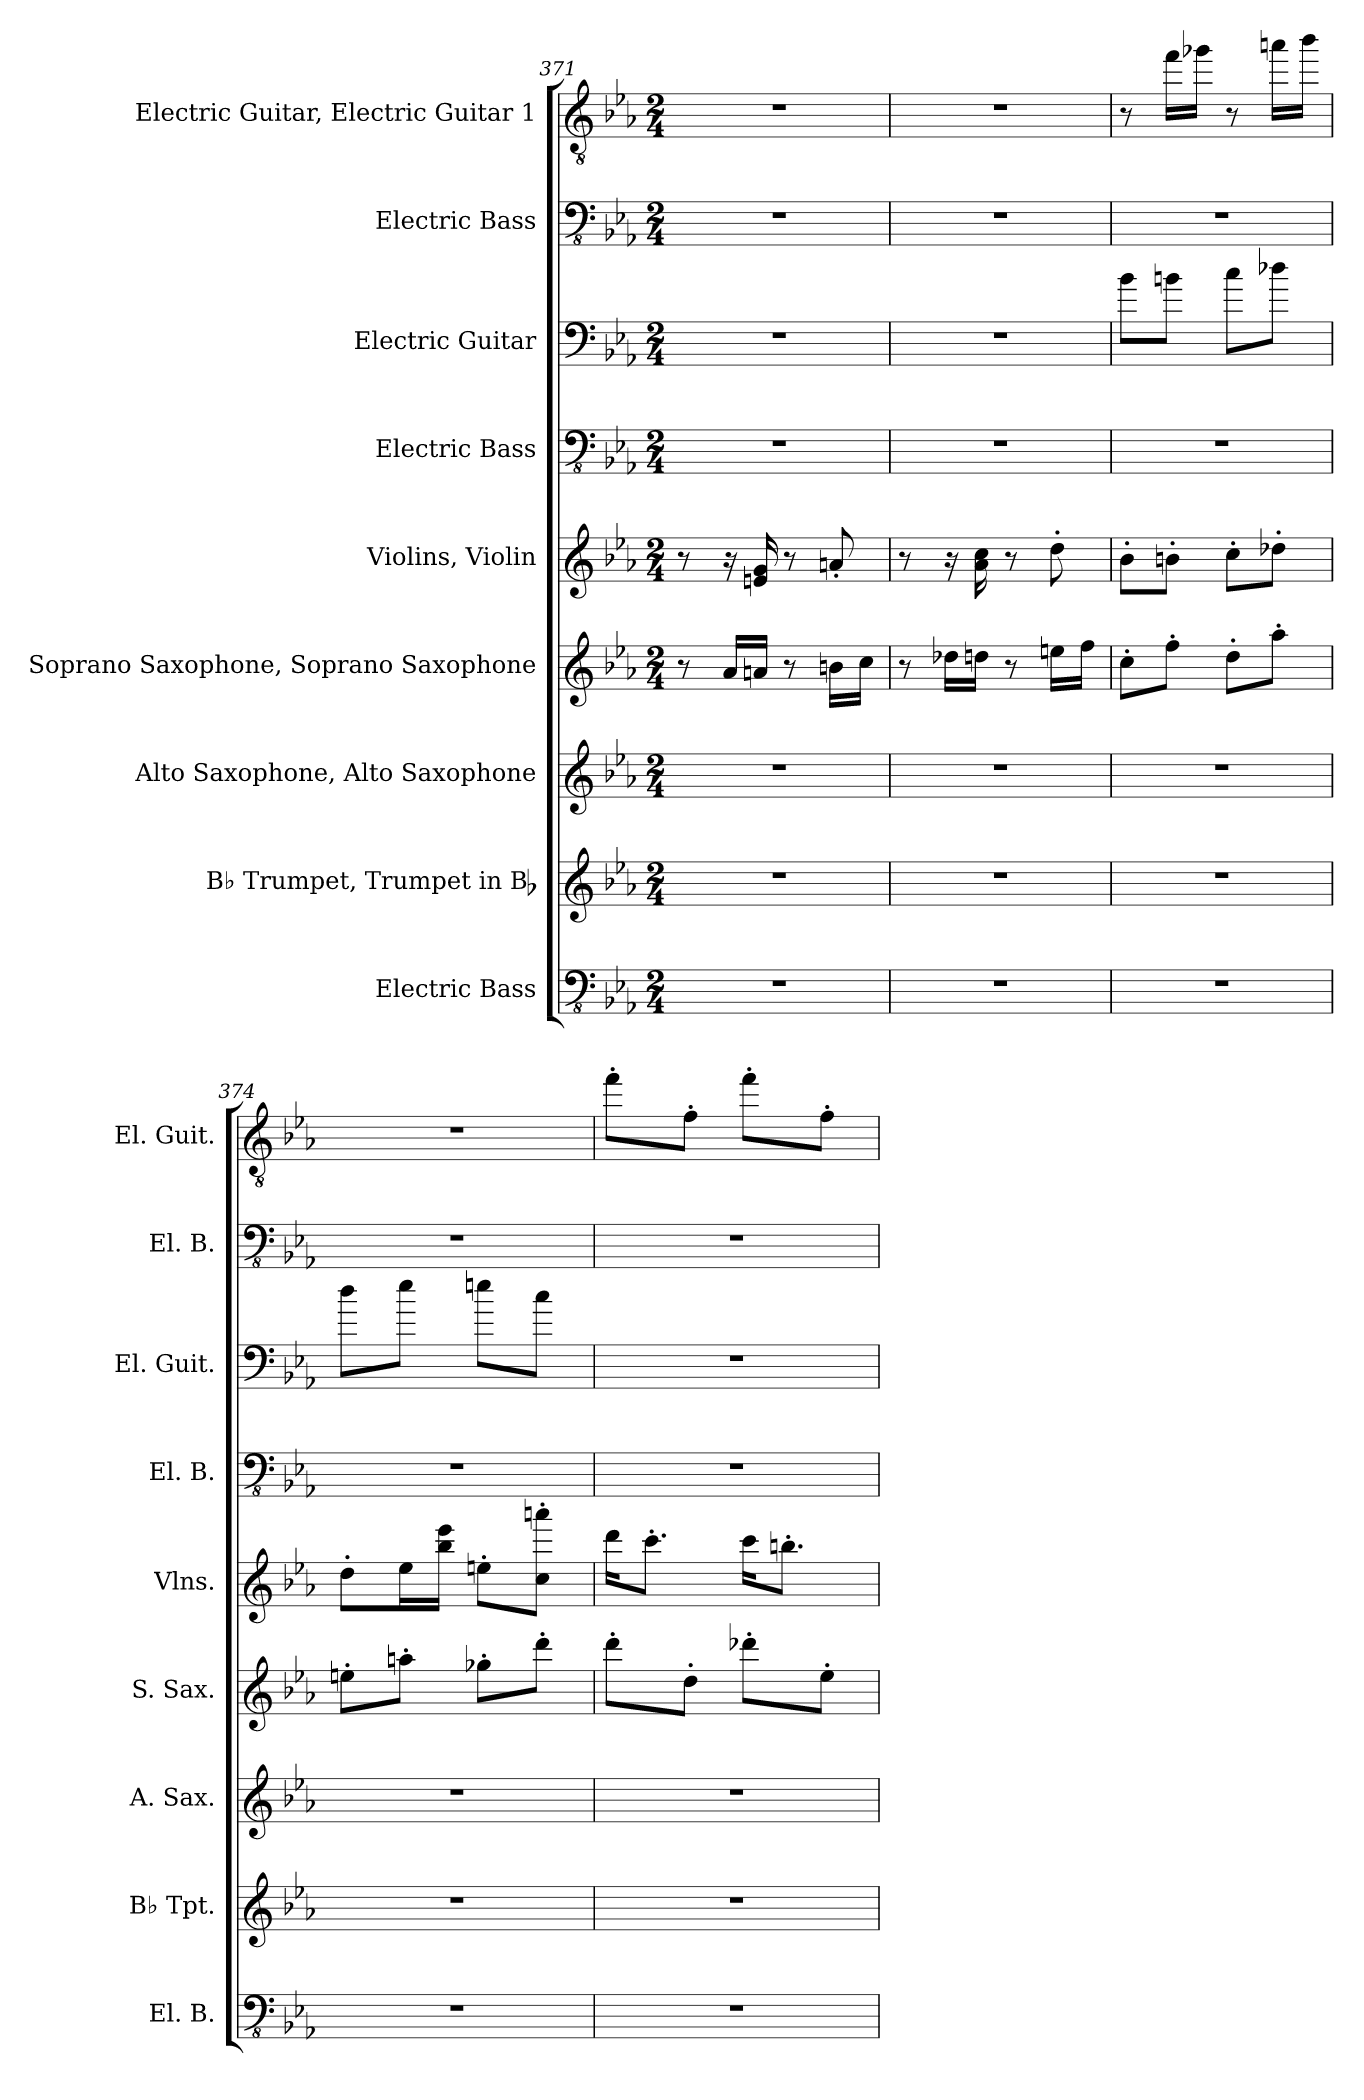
**kern	**kern	**kern	**kern	**kern	**kern	**kern	**kern	**kern
*part9	*part8	*part7	*part6	*part5	*part4	*part3	*part2	*part1
*staff9	*staff8	*staff7	*staff6	*staff5	*staff4	*staff3	*staff2	*staff1
*I"Electric Bass	*I"B♭ Trumpet, Trumpet in Bb	*I"Alto Saxophone, Alto Saxophone	*I"Soprano Saxophone, Soprano Saxophone	*I"Violins, Violin	*I"Electric Bass	*I"Electric Guitar	*I"Electric Bass	*I"Electric Guitar, Electric Guitar 1
*I'El. B.	*I'B♭ Tpt.	*I'A. Sax.	*I'S. Sax.	*I'Vlns.	*I'El. B.	*I'El. Guit.	*I'El. B.	*I'El. Guit.
*clefFv4	*clefG2	*clefG2	*clefG2	*clefG2	*clefFv4	*clefF4	*clefFv4	*clefGv2
*	*ITrd1c2	*ITrd5c9	*ITrd1c2	*	*	*	*	*
*k[b-e-a-]	*k[b-e-a-d-g-]	*k[b-e-a-d-g-c-]	*k[b-e-a-d-g-]	*k[b-e-a-]	*k[b-e-a-]	*k[b-e-a-]	*k[b-e-a-]	*k[b-e-a-]
*M2/4	*M2/4	*M2/4	*M2/4	*M2/4	*M2/4	*M2/4	*M2/4	*M2/4
=371	=371	=371	=371	=371	=371	=371	=371	=371
2r	2r	2r	8r	8r	2r	2r	2r	2r
.	.	.	16g-/LL	16r	.	.	.	.
.	.	.	16gn/JJ	16en/ 16g/	.	.	.	.
.	.	.	8r	8r	.	.	.	.
.	.	.	16an\LL	8an'/	.	.	.	.
.	.	.	16b-\JJ	.	.	.	.	.
=372	=372	=372	=372	=372	=372	=372	=372	=372
2r	2r	2r	8r	8r	2r	2r	2r	2r
.	.	.	16cc-X\LL	16r	.	.	.	.
.	.	.	16ccn\JJ	16a-\ 16cc\	.	.	.	.
.	.	.	8r	8r	.	.	.	.
.	.	.	16ddn\LL	8dd'\	.	.	.	.
.	.	.	16ee-\JJ	.	.	.	.	.
!!LO:PB:g=z
=373	=373	=373	=373	=373	=373	=373	=373	=373
2r	2r	2r	8b-'\L	8b-'\L	2r	8b-\L	2r	8r
.	.	.	8ee-'\J	8bn'\J	.	8bn\J	.	16ff\LL
.	.	.	.	.	.	.	.	16gg-X\JJ
.	.	.	8cc'\L	8cc'\L	.	8cc\L	.	8r
.	.	.	8gg-'\J	8dd-X'\J	.	8dd-X\J	.	16aan\LL
.	.	.	.	.	.	.	.	16bb-\JJ
=374	=374	=374	=374	=374	=374	=374	=374	=374
2r	2r	2r	8ddn'\L	8dd'\L	2r	8dd\L	2r	2r
.	.	.	8ggn'\J	16ee-\L	.	8ee-\J	.	.
.	.	.	.	16bb-\ 16eee-\JJ	.	.	.	.
.	.	.	8ff-X'\L	8een'\L	.	8een\L	.	.
.	.	.	8ccc'\J	8cc\' 8aaan\'J	.	8cc\J	.	.
=375	=375	=375	=375	=375	=375	=375	=375	=375
2r	2r	2r	8ccc'\L	16ddd\KL	2r	2r	2r	8ff'\L
.	.	.	.	8.ccc'\J	.	.	.	.
.	.	.	8cc'\J	.	.	.	.	8f'\J
.	.	.	8ccc-X'\L	16ccc\KL	.	.	.	8ff'\L
.	.	.	.	8.bbn'\J	.	.	.	.
.	.	.	8dd-'\J	.	.	.	.	8f'\J
=	=	=	=	=	=	=	=	=
*-	*-	*-	*-	*-	*-	*-	*-	*-
